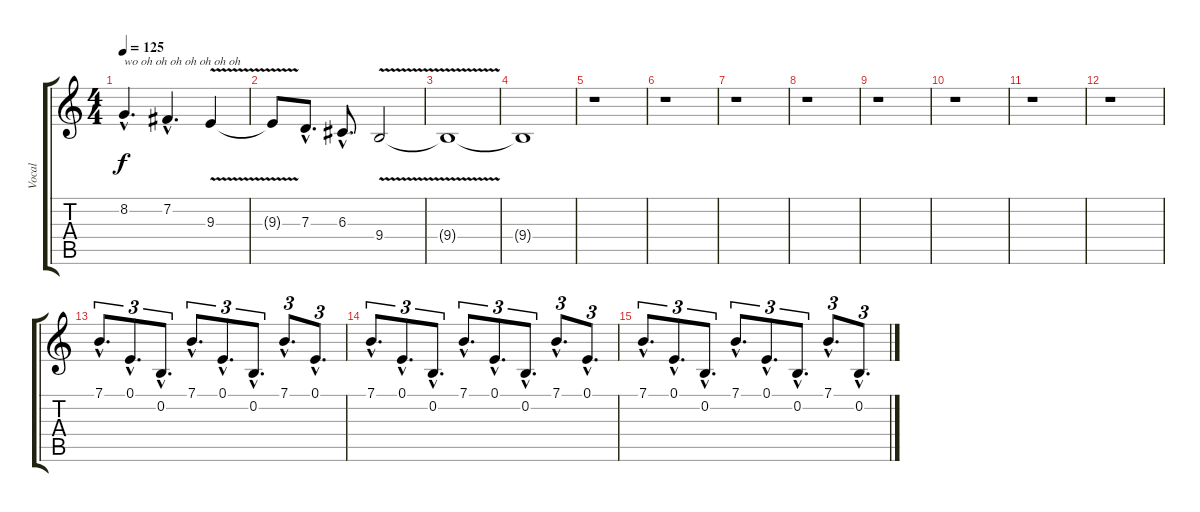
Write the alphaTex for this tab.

\track ("Vocal" "Vocal") {instrument lead2sawtooth}
\staff {score tabs}
\tuning (E4 B3 G3 D3 A2 E2) {hide}
\ts (4 4)
\tempo 125
\clef g2
\ks c
8.2{hac}.4{d txt "wo oh oh oh oh oh oh oh" dy f balance 8 instrument lead2sawtooth} 7.2{hac}.4{d} 9.3{v}.4 |
9.3{t}.8 7.3{hac}.8{d} 6.3{hac}.8{d} 9.4{v}.2 |
9.4{t}.1 |
9.4{t}.1 |
r.1 |
r.1 |
r.1 |
r.1 |
r.1 |
r.1 |
r.1 |
r.1 |
7.1{hac}.8{d tu (3 2) volume 10 instrument tubularbells} 0.1{hac}.8{d tu (3 2)} 0.2{hac}.8{d tu (3 2)} 7.1{hac}.8{d tu (3 2)} 0.1{hac}.8{d tu (3 2)} 0.2{hac}.8{d tu (3 2)} 7.1{hac}.8{d tu (3 2)} 0.1{hac}.8{d tu (3 2)} |
7.1{hac}.8{d tu (3 2)} 0.1{hac}.8{d tu (3 2)} 0.2{hac}.8{d tu (3 2)} 7.1{hac}.8{d tu (3 2)} 0.1{hac}.8{d tu (3 2)} 0.2{hac}.8{d tu (3 2)} 7.1{hac}.8{d tu (3 2)} 0.1{hac}.8{d tu (3 2)} |
7.1{hac}.8{d tu (3 2) volume 0} 0.1{hac}.8{d tu (3 2)} 0.2{hac}.8{d tu (3 2)} 7.1{hac}.8{d tu (3 2)} 0.1{hac}.8{d tu (3 2)} 0.2{hac}.8{d tu (3 2)} 7.1{hac}.8{d tu (3 2)} 0.2{hac}.8{d tu (3 2)}
